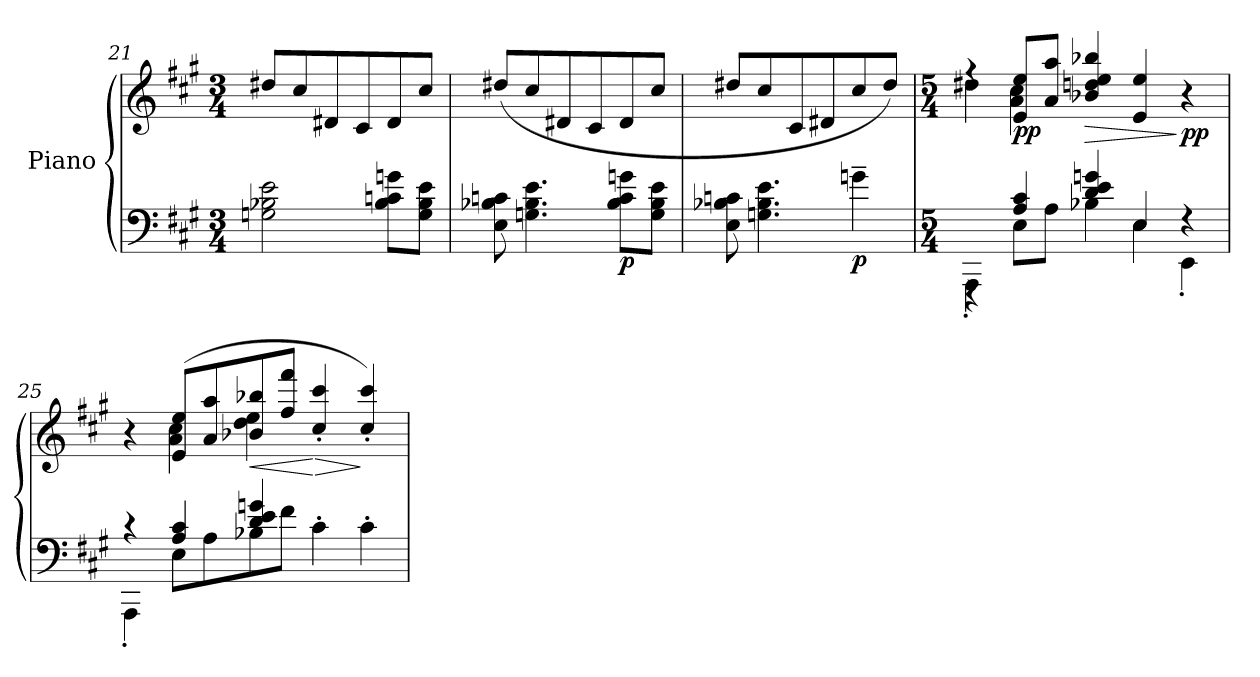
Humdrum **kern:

**kern	**kern	**dynam
*part1	*part1	*part1
*staff2	*staff1	*staff1/2
*I"Piano	*	*
*clefF4	*clefG2	*
*k[f#c#g#]	*k[f#c#g#]	*
*M3/4	*M3/4	*
=21	=21	=21
2Gn\ 2B-X\ 2e\	8dd#X/L	.
.	8cc#/	.
.	8d#X/	.
.	8c#/	.
8B-\ 8cn\ 8gn\L	8d#/	.
8G\ 8B-\ 8e\J	8cc#/J	.
=22	=22	=22
8E\ 8B-X\ 8cn\	(<8dd#X/L	.
4.Gn\ 4.B-\ 4.e\	8cc#/	.
.	8d#X/	.
.	8c#/	.
!	!	!LO:DY:b=2
8B-\ 8c\ 8gn\L	8d#/	p
8G\ 8B-\ 8e\J	8cc#/J	.
=23	=23	=23
8E\ 8B-X\ 8cn\	8dd#X/L	.
4.Gn\ 4.B-\ 4.e\	8cc#/	.
.	8c#/	.
.	8d#X/	.
!	!	!LO:DY:b=2
4gn~\	8cc#/	p
.	8dd#/J)	.
!!LO:PB:g=z
=24	=24	=24
*M5/4	*M5/4	*
*^	*^	*
4rFFF	4AAA'\	4rff	4dd#X\	.
!	!	!	!	!LO:DY:b
4A/ 4c#/	8E\L	8e/ 8ee/L	(<4a\ 4cc#\	pp
.	8A\J	8a/ 8aa/J	.	.
!	!	!	!	!LO:HP:b
4d/ 4e/ 4gn/	4B-X\	4b-X/ 4ddn/ 4ee/ 4bb-X/	2.ryy	>
4E/	4E\)	(4e/ 4ee/	.	.
!	!	!	!	!LO:DY:n=1:b
4r	4EE'\	4r	.	] pp
=25	=25	=25	=25	=25
4r	4AAA'\	4r	4ryy	.
4A/ 4c#/	8E\L	(>8e/ 8ee/L	4a\ 4cc#\	.
.	8A\	8a/ 8aa/	.	.
!	!	!	!	!LO:HP:b
4d/ 4e/ 4gn/	8B-X\	8b-X/ 8bb-X/	4dd\ 4ee\	<
.	8f#\J	8ff#/ 8fff#/J	.	.
!	!	!	!	!LO:HP:n=1:b
2ryy	4c#'\	4cc#/' 4ccc#/'	2ryy	[ >
.	4c#'\	4cc#/' 4ccc#/')	.	]
*v	*v	*	*	*
*	*v	*v	*
=	=	=
*-	*-	*-
